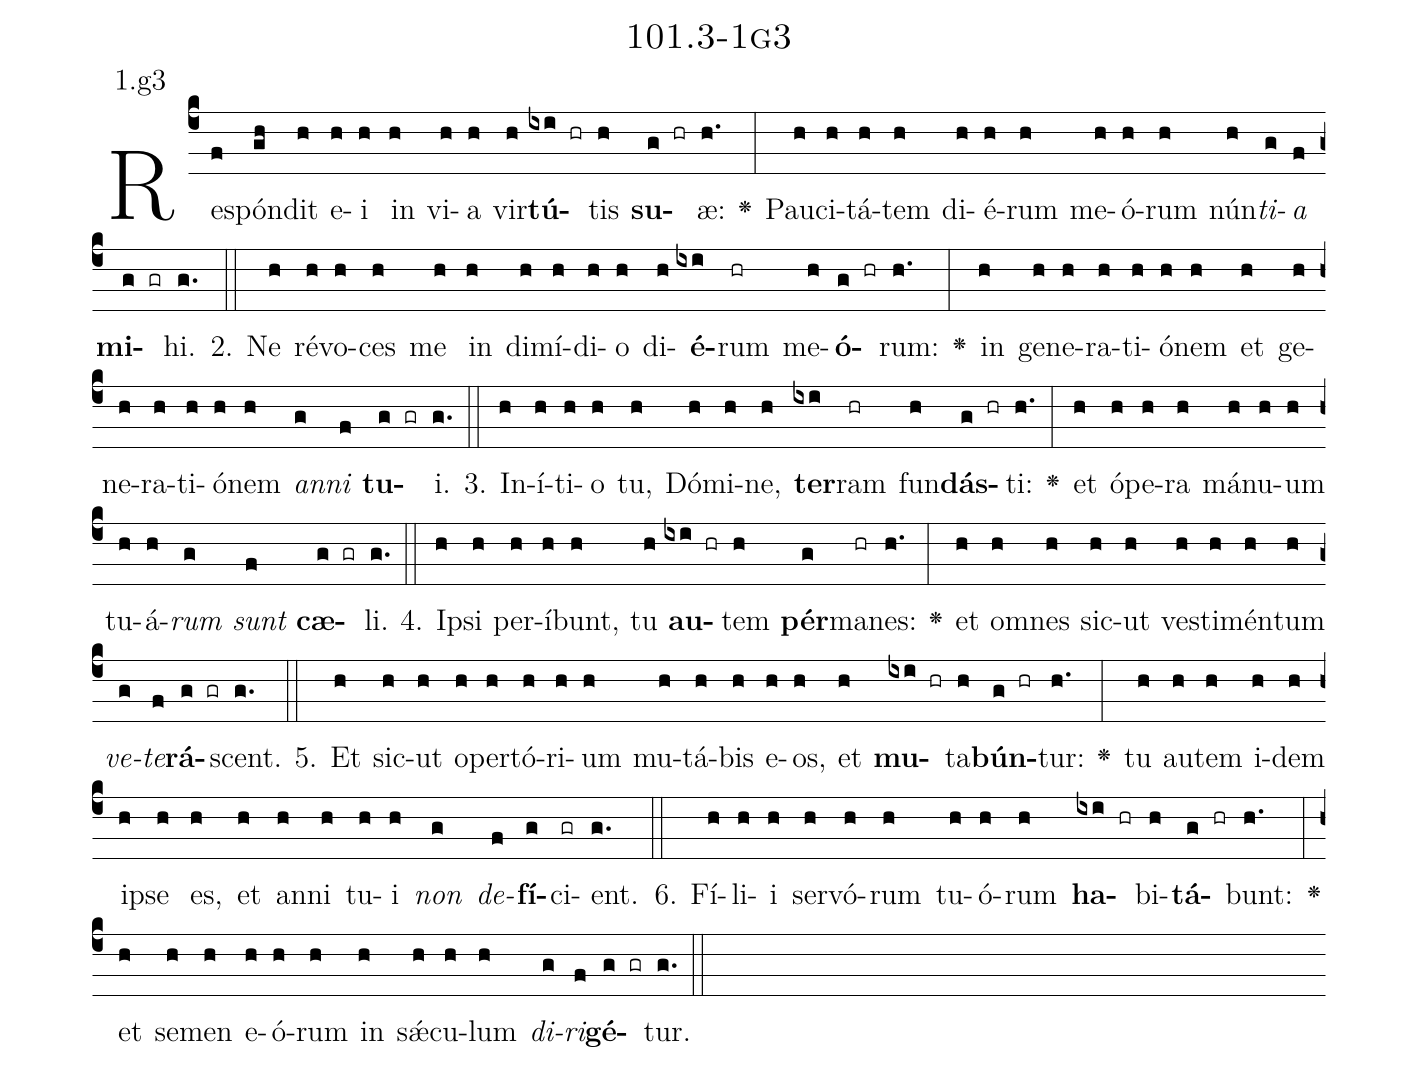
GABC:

name: 101.3-1g3;
annotation: 1.g3;
%%
(c4)Re(f)spón(gh)dit(h) e(h)i(h) in(h) vi(h)a(h) vir(h)<b>tú</b>(ixi hr)tis(h) <b>su</b>(g hr)æ:(h.) <v>\greheightstar</v>(:) Pau(h)ci(h)tá(h)tem(h) di(h)é(h)rum(h) me(h)ó(h)rum(h) nún(h)<i>ti</i>(g)<i>a</i>(f) <b>mi</b>(g gr)hi.(g.) (::)
2. Ne(h) ré(h)vo(h)ces(h) me(h) in(h) di(h)mí(h)di(h)o(h) di(h)<b>é</b>(ixi)rum(hr) me(h)<b>ó</b>(g hr)rum:(h.) <v>\greheightstar</v>(:) in(h) ge(h)ne(h)ra(h)ti(h)ó(h)nem(h) et(h) ge(h)ne(h)ra(h)ti(h)ó(h)nem(h) <i>an</i>(g)<i>ni</i>(f) <b>tu</b>(g gr)i.(g.) (::)
3. In(h)í(h)ti(h)o(h) tu,(h) Dó(h)mi(h)ne,(h) <b>ter</b>(ixi)ram(hr) fun(h)<b>dás</b>(g hr)ti:(h.) <v>\greheightstar</v>(:) et(h) ó(h)pe(h)ra(h) má(h)nu(h)um(h) tu(h)á(h)<i>rum</i>(g) <i>sunt</i>(f) <b>cæ</b>(g gr)li.(g.) (::)
4. Ip(h)si(h) per(h)í(h)bunt,(h) tu(h) <b>au</b>(ixi hr)tem(h) <b>pér</b>(g)ma(hr)nes:(h.) <v>\greheightstar</v>(:) et(h) om(h)nes(h) sic(h)ut(h) ves(h)ti(h)mén(h)tum(h) <i>ve</i>(g)<i>te</i>(f)<b>rá</b>(g gr)scent.(g.) (::)
5. Et(h) sic(h)ut(h) o(h)per(h)tó(h)ri(h)um(h) mu(h)tá(h)bis(h) e(h)os,(h) et(h) <b>mu</b>(ixi hr)ta(h)<b>bún</b>(g hr)tur:(h.) <v>\greheightstar</v>(:) tu(h) au(h)tem(h) i(h)dem(h) ip(h)se(h) es,(h) et(h) an(h)ni(h) tu(h)i(h) <i>non</i>(g) <i>de</i>(f)<b>fí</b>(g)ci(gr)ent.(g.) (::)
6. Fí(h)li(h)i(h) ser(h)vó(h)rum(h) tu(h)ó(h)rum(h) <b>ha</b>(ixi hr)bi(h)<b>tá</b>(g hr)bunt:(h.) <v>\greheightstar</v>(:) et(h) se(h)men(h) e(h)ó(h)rum(h) in(h) sǽ(h)cu(h)lum(h) <i>di</i>(g)<i>ri</i>(f)<b>gé</b>(g gr)tur.(g.) (::)
